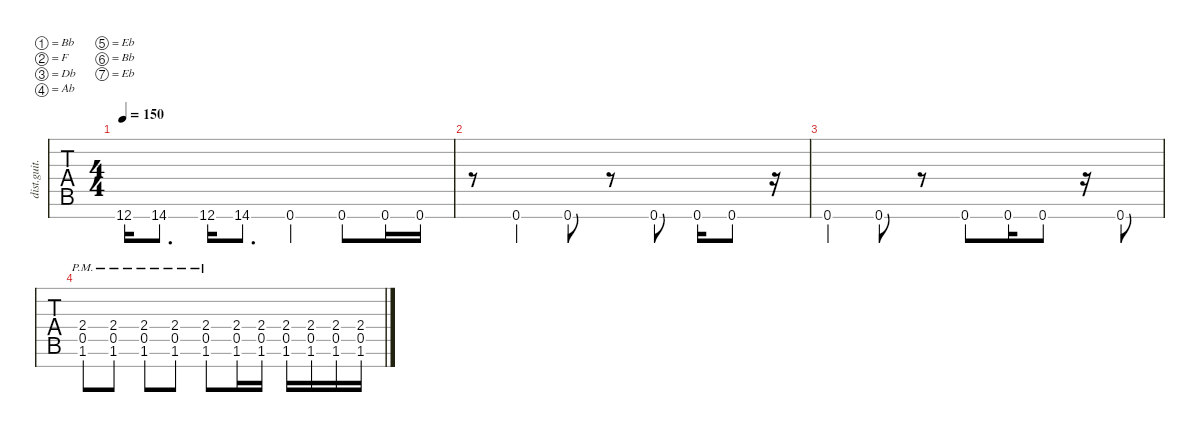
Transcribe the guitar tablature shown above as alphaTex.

\defaultSystemsLayout 4
\hideDynamics
\bracketExtendMode nobrackets
\track ("Distortion Guitar" "dist.guit.") {instrument distortionguitar}
\staff {tabs}
\tuning (Bb3 F3 Db3 Ab2 Eb2 Bb1 Eb1)
\ts (4 4)
\tempo 150
\clef g2
\ks c
12.7{acc #}.16{dy mf beam Up} 14.7.8{d beam Up} 12.7{acc #}.16{beam Up} 14.7.8{d beam Up} 0.7{acc #}.4{beam Up} 0.7{acc #}.8{beam Up} 0.7{acc #}.16{beam Up} 0.7{acc #}.16{beam Up} |
r.8{beam Down} 0.7{acc #}.4{beam Up} 0.7{acc #}.8{beam Up} r.8{beam Down} 0.7{acc #}.8{beam Up} 0.7{acc #}.16{beam Up} 0.7{acc #}.8{beam Up} r.16{beam Down} |
0.7{acc #}.4{beam Up} 0.7{acc #}.8{beam Up} r.8{beam Down} 0.7{acc #}.8{beam Up} 0.7{acc #}.16{beam Up} 0.7{acc #}.8{beam Up} r.16{beam Down} 0.7{acc #}.8{beam Up} |
(1.6{pm} 0.5{pm acc #} 2.4{pm acc #}).8{beam Up} (1.6{pm} 0.5{pm acc #} 2.4{pm acc #}).8{beam Up} (1.6{pm} 0.5{pm acc #} 2.4{pm acc #}).8{beam Up} (1.6{pm} 0.5{pm acc #} 2.4{pm acc #}).8{beam Up} (1.6{pm} 0.5{pm acc #} 2.4{pm acc #}).8{beam Up} (1.6 0.5{acc #} 2.4{acc #}).16{beam Up} (1.6 0.5{acc #} 2.4{acc #}).16{beam Up} (1.6 0.5{acc #} 2.4{acc #}).16{beam Up} (1.6 0.5{acc #} 2.4{acc #}).16{beam Up} (1.6 0.5{acc #} 2.4{acc #}).16{beam Up} (1.6 0.5{acc #} 2.4{acc #}).16{beam Up}
